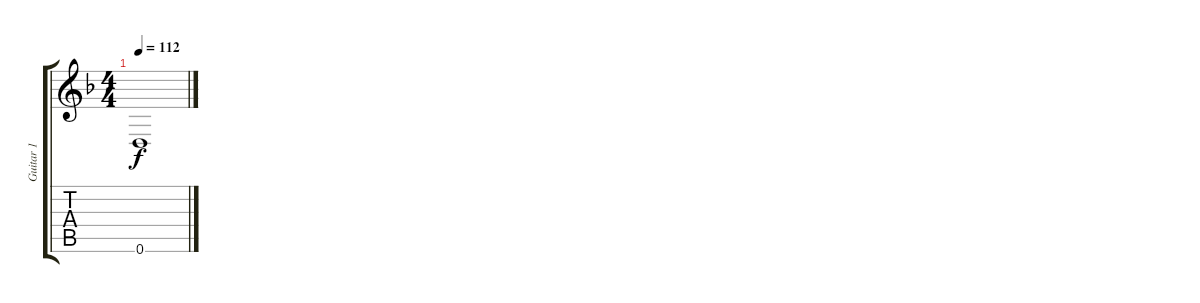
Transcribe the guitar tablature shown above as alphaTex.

\track ("Guitar 1" "Guitar 1") {instrument acousticguitarnylon}
\staff {score tabs}
\tuning (E4 B3 G3 D3 A2 D2) {hide}
\ts (4 4)
\tempo 112
\clef g2
\ks f
0.6{t}.1{dy f}
